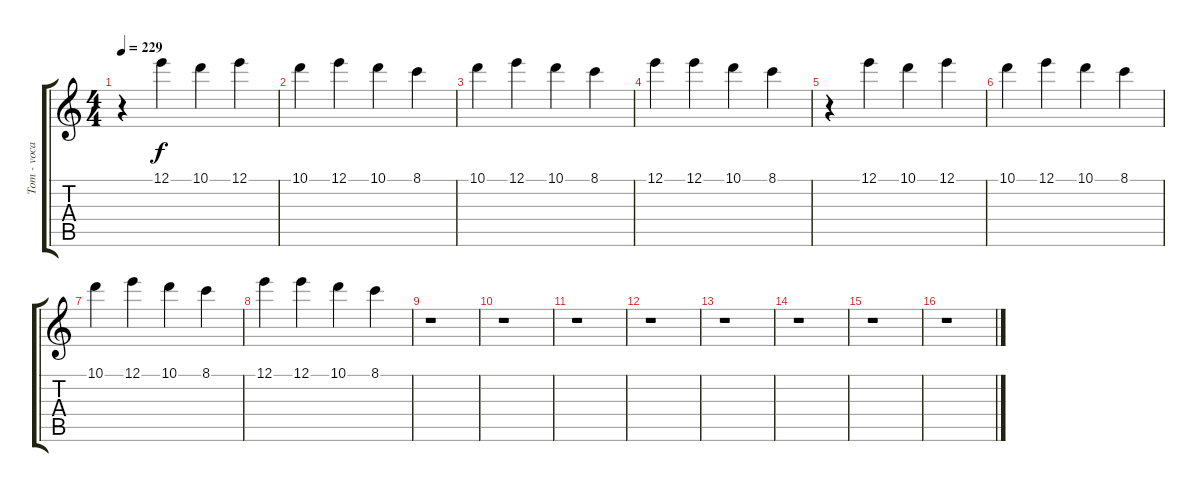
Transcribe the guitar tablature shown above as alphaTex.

\track ("Tom - vocal" "Tom - voca") {instrument distortionguitar}
\staff {score tabs}
\tuning (E4 B3 G3 D3 A2 E2) {hide}
\ts (4 4)
\tempo 229
\clef g2
\ks c
r.4{dy f} 12.1.4 10.1.4 12.1.4 |
10.1.4 12.1.4 10.1.4 8.1.4 |
10.1.4 12.1.4 10.1.4 8.1.4 |
12.1.4 12.1.4 10.1.4 8.1.4 |
r.4 12.1.4 10.1.4 12.1.4 |
10.1.4 12.1.4 10.1.4 8.1.4 |
10.1.4 12.1.4 10.1.4 8.1.4 |
12.1.4 12.1.4 10.1.4 8.1.4 |
r.1 |
r.1 |
r.1 |
r.1 |
r.1 |
r.1 |
r.1 |
r.1
